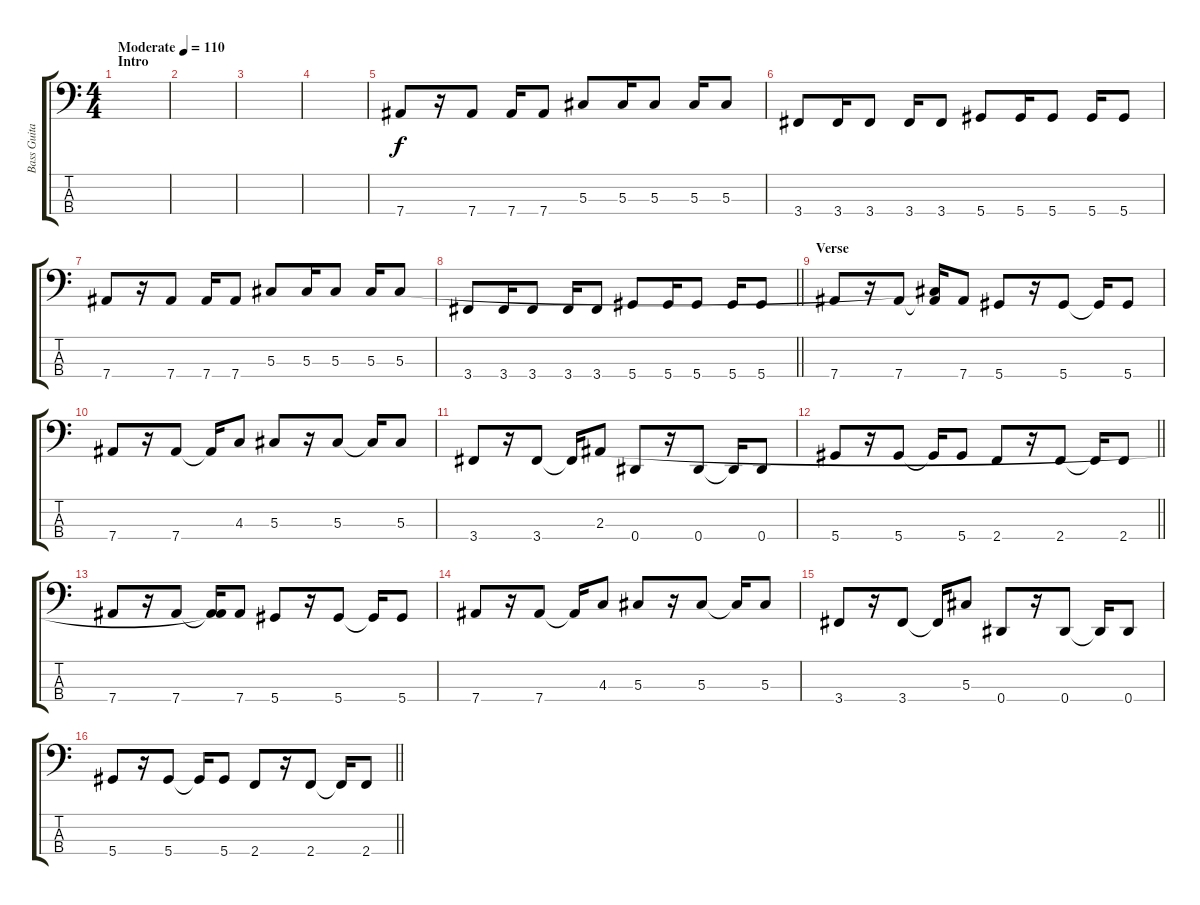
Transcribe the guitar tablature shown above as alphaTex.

\track ("Bass Guitar" "Bass Guita") {instrument electricbasspick}
\staff {score tabs}
\tuning (Gb2 Db2 Ab1 Eb1) {hide}
\ts (4 4)
\section ("" "Intro")
\tempo (110 "Moderate")
\clef f4
\ks c
|
|
|
|
7.4.8 r.16 7.4.8 7.4.16 7.4.8 5.3.8 5.3.16 5.3.8 5.3.16 5.3.8 |
3.4.8 3.4.16 3.4.8 3.4.16 3.4.8 5.4.8 5.4.16 5.4.8 5.4.16 5.4.8 |
7.4.8 r.16 7.4.8 7.4.16 7.4.8 5.3.8 5.3.16 5.3.8 5.3.16 5.3.8 |
\barLineRight lightlight
3.4.8 3.4.16 3.4.8 3.4.16 3.4.8 5.4.8 5.4.16 5.4.8 5.4.16 5.4.8 |
\section ("" "Verse")
7.4.8 r.16 7.4.8 (5.3{t} 7.4{t}).16 7.4.8 5.4.8 r.16 5.4.8 5.4{t}.16 5.4.8 |
7.4.8 r.16 7.4.8 7.4{t}.16 4.3.8 5.3.8 r.16 5.3.8 5.3{t}.16 5.3.8 |
3.4.8 r.16 3.4.8 3.4{t}.16 2.3.8 0.4.8 r.16 0.4.8 0.4{t}.16 0.4.8 |
\barLineRight lightlight
5.4.8 r.16 5.4.8 5.4{t}.16 5.4.8 2.4.8 r.16 2.4.8 2.4{t}.16 2.4.8 |
7.4.8 r.16 7.4.8 (2.3{t} 7.4{t}).16 7.4.8 5.4.8 r.16 5.4.8 5.4{t}.16 5.4.8 |
7.4.8 r.16 7.4.8 7.4{t}.16 4.3.8 5.3.8 r.16 5.3.8 5.3{t}.16 5.3.8 |
3.4.8 r.16 3.4.8 3.4{t}.16 5.3.8 0.4.8 r.16 0.4.8 0.4{t}.16 0.4.8 |
\barLineRight lightlight
5.4.8 r.16 5.4.8 5.4{t}.16 5.4.8 2.4.8 r.16 2.4.8 2.4{t}.16 2.4.8
